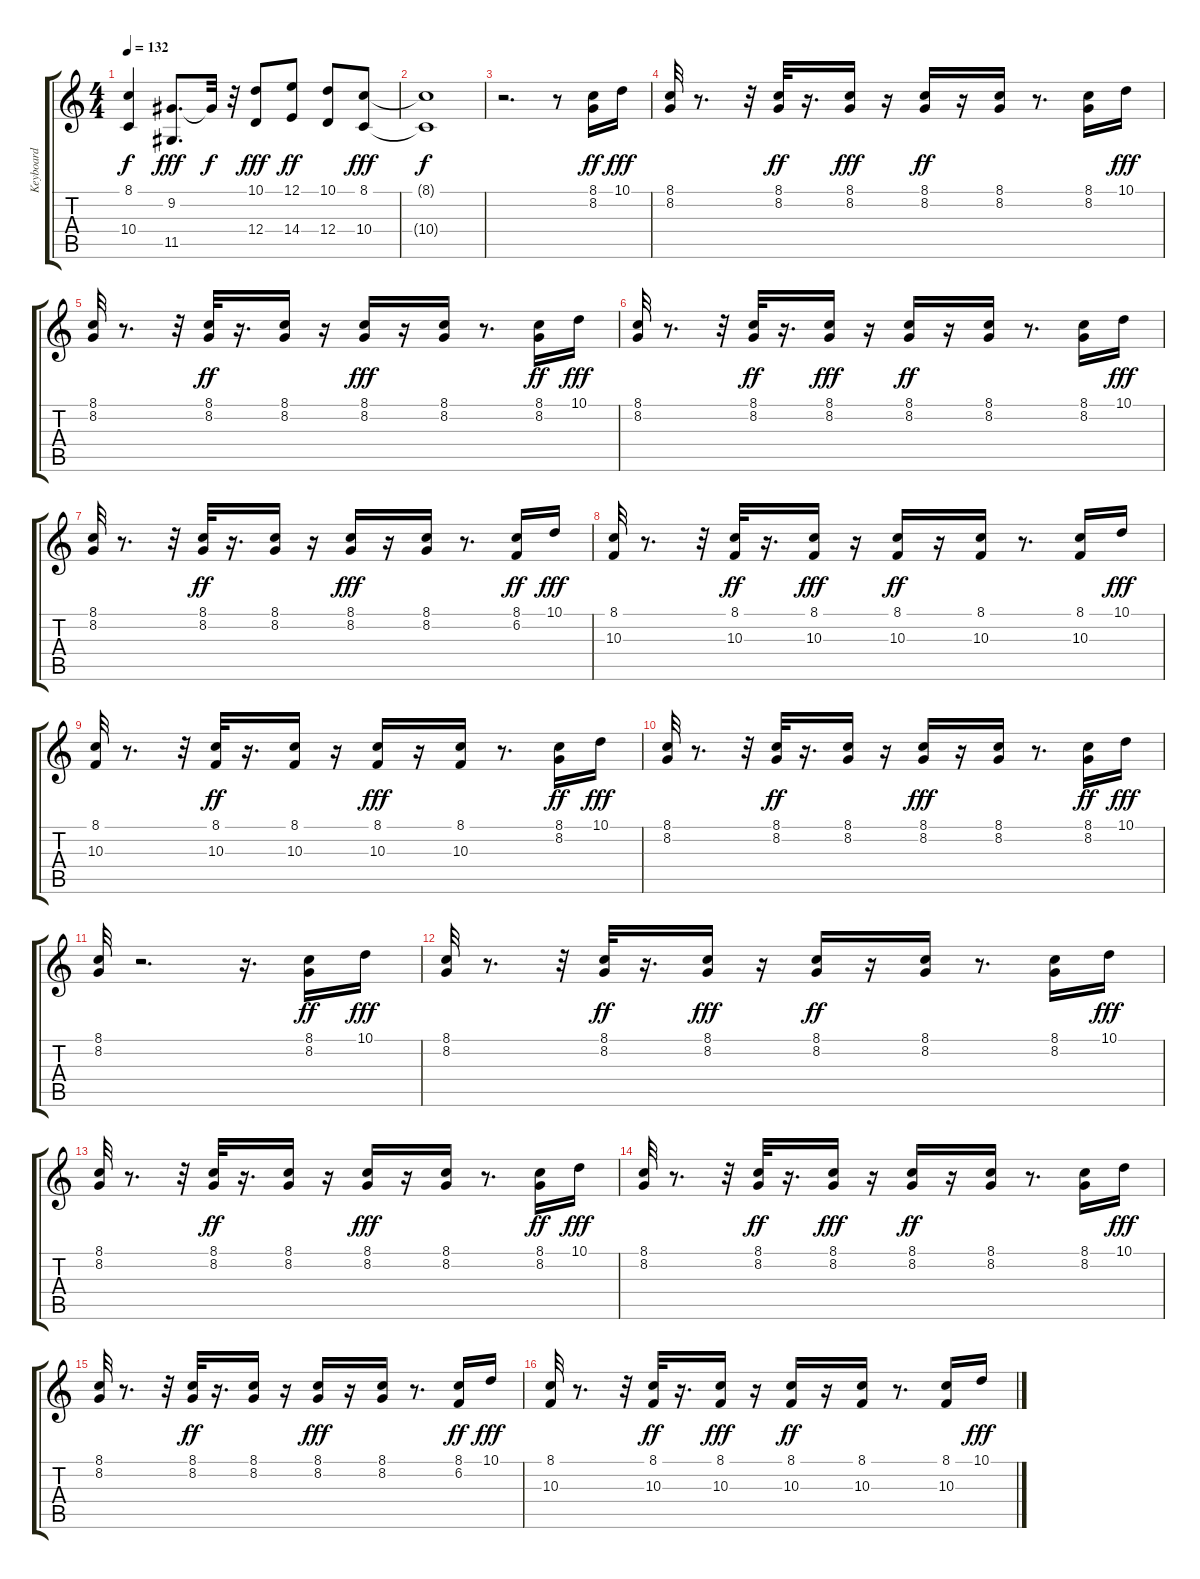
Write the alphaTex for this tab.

\track ("Keyboard" "Keyboard") {instrument choiraahs}
\staff {score tabs}
\tuning (E4 B3 G3 D3 A2 E2) {hide}
\ts (4 4)
\tempo 132
\clef g2
\ks c
(8.1{t} 10.4{t}).4{dy f} (9.2 11.5).8{d dy fff} 9.2{t}.32{dy f} r.32 (10.1 12.4).8{dy fff} (12.1 14.4).8{dy ff} (10.1 12.4).8 (8.1 10.4).8{dy fff} |
(8.1{t} 10.4{t}).1{dy f} |
r.2{d} r.8 (8.1 8.2).16{dy ff} 10.1.16{dy fff} |
(8.1 8.2).32 r.8{d} r.32 (8.1 8.2).32{dy ff} r.16{d} (8.1 8.2).16{dy fff} r.16 (8.1 8.2).16{dy ff} r.16 (8.1 8.2).16 r.8{d} (8.1 8.2).16 10.1.16{dy fff} |
(8.1 8.2).32 r.8{d} r.32 (8.1 8.2).32{dy ff} r.16{d} (8.1 8.2).16 r.16 (8.1 8.2).16{dy fff} r.16 (8.1 8.2).16 r.8{d} (8.1 8.2).16{dy ff} 10.1.16{dy fff} |
(8.1 8.2).32 r.8{d} r.32 (8.1 8.2).32{dy ff} r.16{d} (8.1 8.2).16{dy fff} r.16 (8.1 8.2).16{dy ff} r.16 (8.1 8.2).16 r.8{d} (8.1 8.2).16 10.1.16{dy fff} |
(8.1 8.2).32 r.8{d} r.32 (8.1 8.2).32{dy ff} r.16{d} (8.1 8.2).16 r.16 (8.1 8.2).16{dy fff} r.16 (8.1 8.2).16 r.8{d} (8.1 6.2).16{dy ff} 10.1.16{dy fff} |
(8.1 10.3).32 r.8{d} r.32 (8.1 10.3).32{dy ff} r.16{d} (8.1 10.3).16{dy fff} r.16 (8.1 10.3).16{dy ff} r.16 (8.1 10.3).16 r.8{d} (8.1 10.3).16 10.1.16{dy fff} |
(8.1 10.3).32 r.8{d} r.32 (8.1 10.3).32{dy ff} r.16{d} (8.1 10.3).16 r.16 (8.1 10.3).16{dy fff} r.16 (8.1 10.3).16 r.8{d} (8.1 8.2).16{dy ff} 10.1.16{dy fff} |
(8.1 8.2).32 r.8{d} r.32 (8.1 8.2).32{dy ff} r.16{d} (8.1 8.2).16 r.16 (8.1 8.2).16{dy fff} r.16 (8.1 8.2).16 r.8{d} (8.1 8.2).16{dy ff} 10.1.16{dy fff} |
(8.1 8.2).32 r.2{d} r.16{d} (8.1 8.2).16{dy ff} 10.1.16{dy fff} |
(8.1 8.2).32 r.8{d} r.32 (8.1 8.2).32{dy ff} r.16{d} (8.1 8.2).16{dy fff} r.16 (8.1 8.2).16{dy ff} r.16 (8.1 8.2).16 r.8{d} (8.1 8.2).16 10.1.16{dy fff} |
(8.1 8.2).32 r.8{d} r.32 (8.1 8.2).32{dy ff} r.16{d} (8.1 8.2).16 r.16 (8.1 8.2).16{dy fff} r.16 (8.1 8.2).16 r.8{d} (8.1 8.2).16{dy ff} 10.1.16{dy fff} |
(8.1 8.2).32 r.8{d} r.32 (8.1 8.2).32{dy ff} r.16{d} (8.1 8.2).16{dy fff} r.16 (8.1 8.2).16{dy ff} r.16 (8.1 8.2).16 r.8{d} (8.1 8.2).16 10.1.16{dy fff} |
(8.1 8.2).32 r.8{d} r.32 (8.1 8.2).32{dy ff} r.16{d} (8.1 8.2).16 r.16 (8.1 8.2).16{dy fff} r.16 (8.1 8.2).16 r.8{d} (8.1 6.2).16{dy ff} 10.1.16{dy fff} |
(8.1 10.3).32 r.8{d} r.32 (8.1 10.3).32{dy ff} r.16{d} (8.1 10.3).16{dy fff} r.16 (8.1 10.3).16{dy ff} r.16 (8.1 10.3).16 r.8{d} (8.1 10.3).16 10.1.16{dy fff}
